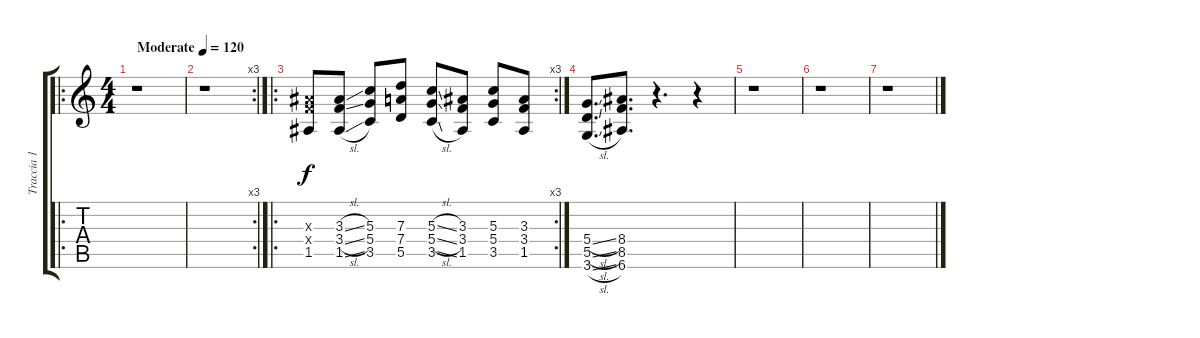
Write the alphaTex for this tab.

\track ("Traccia 1" "Traccia 1") {instrument overdrivenguitar}
\staff {score tabs}
\tuning (E4 B3 G3 D3 A2 E2) {hide}
\ro
\ts (4 4)
\tempo (120 "Moderate")
\clef g2
\ks c
r.1{dy f instrument overdrivenguitar} |
\rc 3
r.1 |
\ro
\rc 3
(3.3{x} 3.4{x} 1.5).8 (3.3{sl} 3.4{sl} 1.5{sl}).8 (5.3 5.4 3.5).8 (7.3 7.4 5.5).8 (5.3{sl} 5.4{sl} 3.5{sl}).8 (3.3 3.4 1.5).8 (5.3 5.4 3.5).8 (3.3 3.4 1.5).8 |
(5.4{sl} 5.5{sl} 3.6{sl}).8{d} (8.4 8.5 6.6).8{d} r.4{d} r.4 |
r.1 |
r.1 |
r.1
